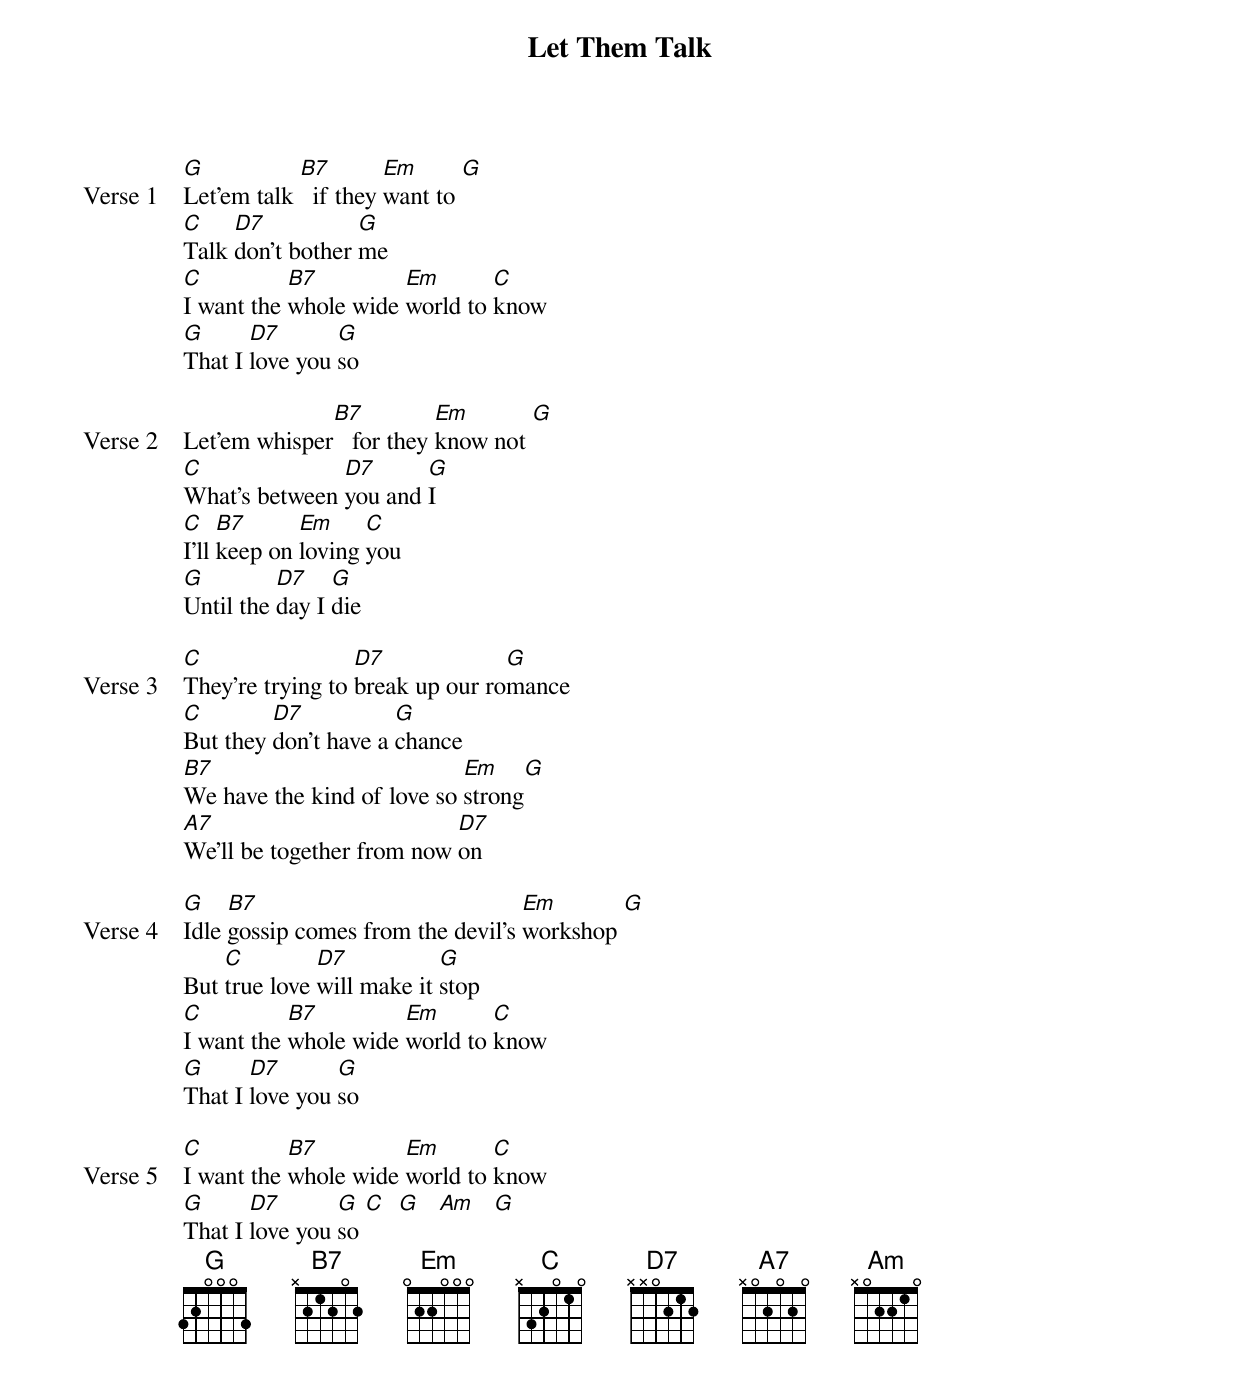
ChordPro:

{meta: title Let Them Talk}
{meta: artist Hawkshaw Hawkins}
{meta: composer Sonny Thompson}
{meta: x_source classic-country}
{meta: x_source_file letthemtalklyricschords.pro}
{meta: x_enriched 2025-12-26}

{start_of_verse: Verse 1}
[G]Let’em talk [B7]  if they [Em]want to [G]
[C]Talk [D7]don’t bother [G]me
[C]I want the [B7]whole wide [Em]world to [C]know
[G]That I [D7]love you [G]so
{end_of_verse}

{start_of_verse: Verse 2}
Let’em whisper[B7]   for they [Em]know not [G]
[C]What’s between [D7]you and [G]I
[C]I’ll [B7]keep on [Em]loving [C]you
[G]Until the [D7]day I [G]die
{end_of_verse}

{start_of_verse: Verse 3}
[C]They’re trying to [D7]break up our ro[G]mance
[C]But they [D7]don’t have a [G]chance
[B7]We have the kind of love so [Em]strong[G]
[A7]We’ll be together from now [D7]on
{end_of_verse}

{start_of_verse: Verse 4}
[G]Idle [B7]gossip comes from the devil’s [Em]workshop [G]
But [C]true love [D7]will make it [G]stop
[C]I want the [B7]whole wide [Em]world to [C]know
[G]That I [D7]love you [G]so
{end_of_verse}

{start_of_verse: Verse 5}
[C]I want the [B7]whole wide [Em]world to [C]know
[G]That I [D7]love you [G]so [C]  [G]   [Am]   [G]
{end_of_verse}
